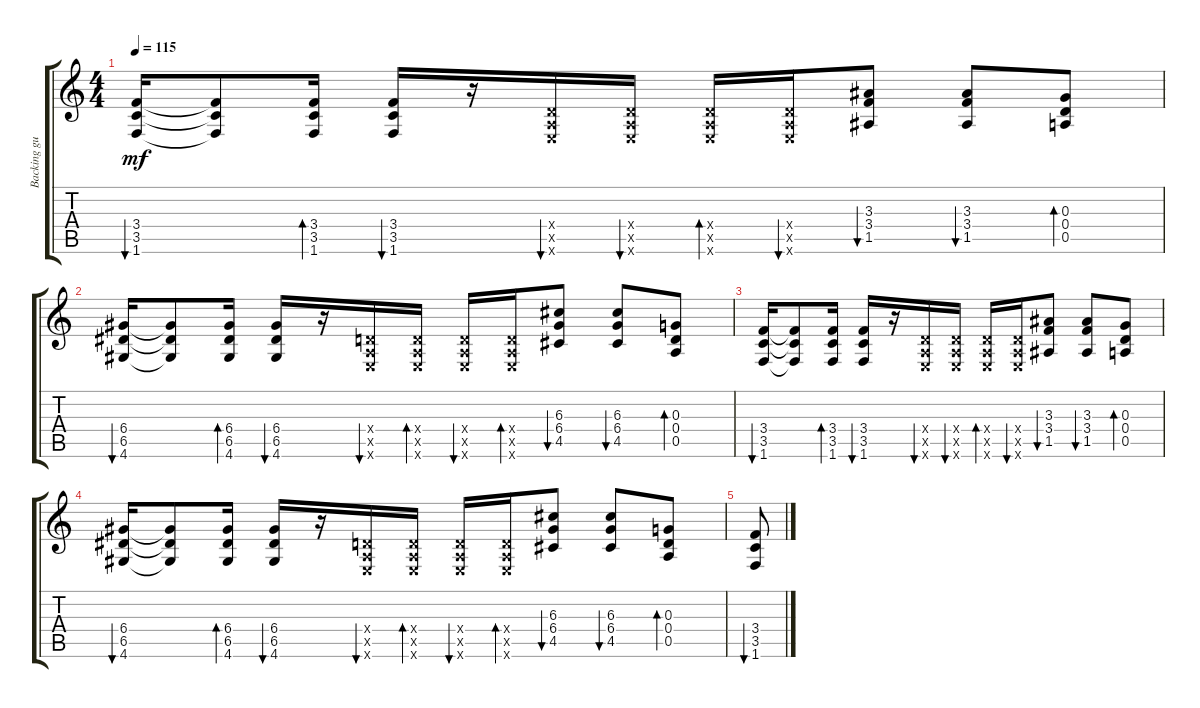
\track ("Backing guitar" "Backing gu") {instrument distortionguitar}
\staff {score tabs}
\tuning (E4 B3 G3 D3 A2 E2) {hide}
\ts (4 4)
\tempo 115
\clef g2
\ks c
(3.4 3.5 1.6).16{bu 120 dy mf} (3.4{t} 3.5{t} 1.6{t}).8 (3.4 3.5 1.6).16{bd 60} (3.4 3.5 1.6).16{bu 60} r.16 (0.4{x} 0.5{x} 0.6{x}).16{bu 60} (0.4{x} 0.5{x} 0.6{x}).16{bu 60} (0.4{x} 0.5{x} 0.6{x}).16{bd 60} (0.4{x} 0.5{x} 0.6{x}).16{bu 60} (3.3 3.4 1.5).8{bu 60} (3.3 3.4 1.5).8{bu 60} (0.3 0.4 0.5).8{bd 60} |
(6.4 6.5 4.6).16{bu 60} (6.4{t} 6.5{t} 4.6{t}).8 (6.4 6.5 4.6).16{bd 60} (6.4 6.5 4.6).16{bu 60} r.16 (0.4{x} 0.5{x} 0.6{x}).16{bu 60} (0.4{x} 0.5{x} 0.6{x}).16{bd 60} (0.4{x} 0.5{x} 0.6{x}).16{bu 60} (0.4{x} 0.5{x} 0.6{x}).16{bd 60} (6.3 6.4 4.5).8{bu 60} (6.3 6.4 4.5).8{bu 60} (0.3 0.4 0.5).8{bd 60} |
(3.4 3.5 1.6).16{bu 120} (3.4{t} 3.5{t} 1.6{t}).8 (3.4 3.5 1.6).16{bd 60} (3.4 3.5 1.6).16{bu 60} r.16 (0.4{x} 0.5{x} 0.6{x}).16{bu 60} (0.4{x} 0.5{x} 0.6{x}).16{bu 60} (0.4{x} 0.5{x} 0.6{x}).16{bd 60} (0.4{x} 0.5{x} 0.6{x}).16{bu 60} (3.3 3.4 1.5).8{bu 60} (3.3 3.4 1.5).8{bu 60} (0.3 0.4 0.5).8{bd 60} |
(6.4 6.5 4.6).16{bu 60} (6.4{t} 6.5{t} 4.6{t}).8 (6.4 6.5 4.6).16{bd 60} (6.4 6.5 4.6).16{bu 60} r.16 (0.4{x} 0.5{x} 0.6{x}).16{bu 60} (0.4{x} 0.5{x} 0.6{x}).16{bd 60} (0.4{x} 0.5{x} 0.6{x}).16{bu 60} (0.4{x} 0.5{x} 0.6{x}).16{bd 60} (6.3 6.4 4.5).8{bu 60} (6.3 6.4 4.5).8{bu 60} (0.3 0.4 0.5).8{bd 60} |
(3.4 3.5 1.6).8{bu 60}
